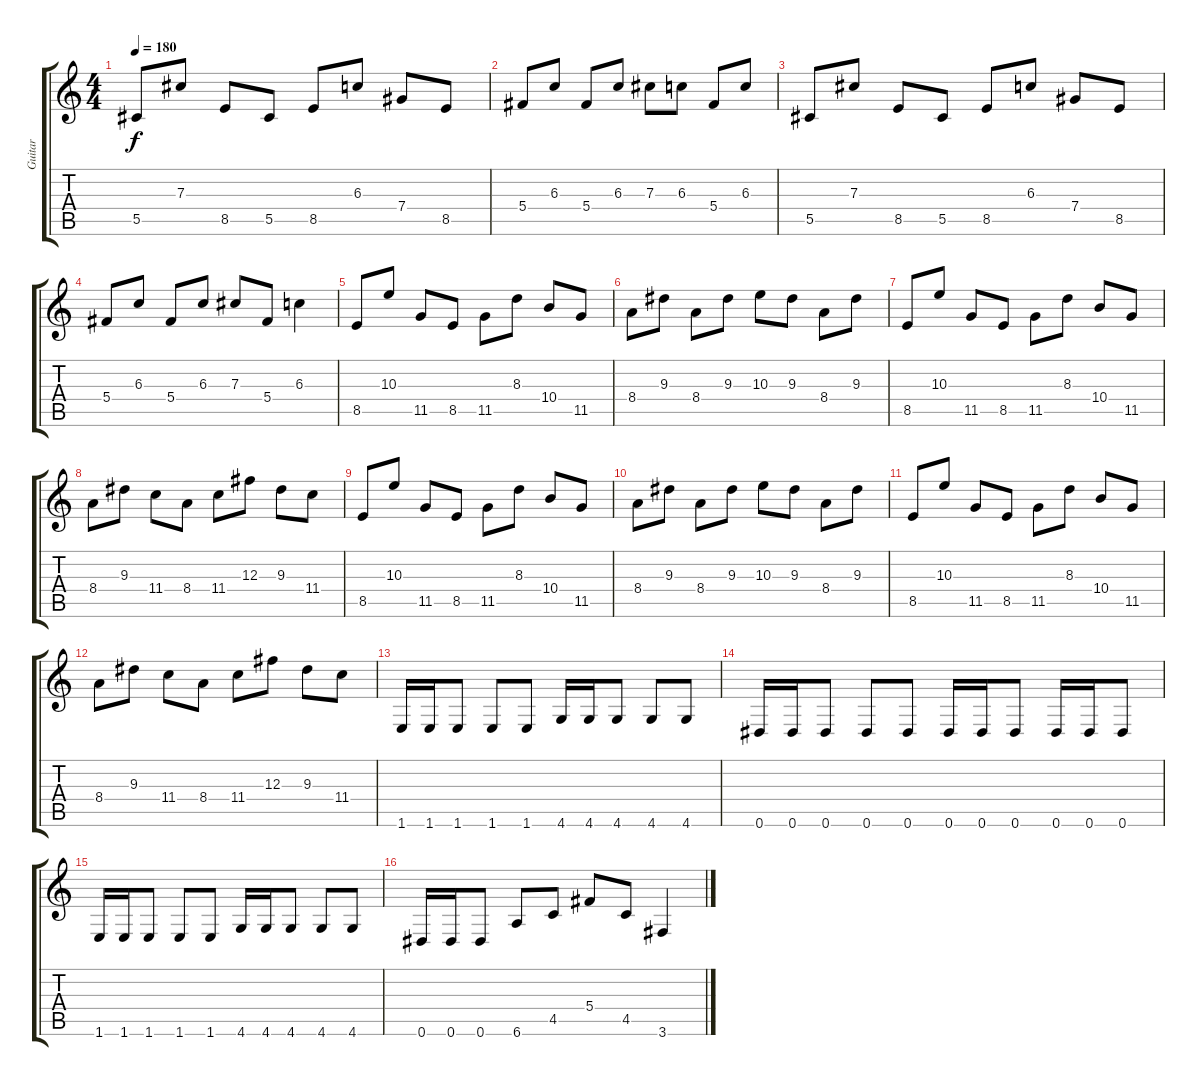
\track ("Guitar" "Guitar") {instrument distortionguitar}
\staff {score tabs}
\tuning (Eb4 Bb3 Gb3 Db3 Ab2 Eb2) {hide}
\ts (4 4)
\tempo 180
\clef g2
\ks c
5.5.8{dy f} 7.3.8 8.5.8 5.5.8 8.5.8 6.3.8 7.4.8 8.5.8 |
5.4.8 6.3.8 5.4.8 6.3.8 7.3.8 6.3.8 5.4.8 6.3.8 |
5.5.8 7.3.8 8.5.8 5.5.8 8.5.8 6.3.8 7.4.8 8.5.8 |
5.4.8 6.3.8 5.4.8 6.3.8 7.3.8 5.4.8 6.3.4 |
8.5.8 10.3.8 11.5.8 8.5.8 11.5.8 8.3.8 10.4.8 11.5.8 |
8.4.8 9.3.8 8.4.8 9.3.8 10.3.8 9.3.8 8.4.8 9.3.8 |
8.5.8 10.3.8 11.5.8 8.5.8 11.5.8 8.3.8 10.4.8 11.5.8 |
8.4.8 9.3.8 11.4.8 8.4.8 11.4.8 12.3.8 9.3.8 11.4.8 |
8.5.8 10.3.8 11.5.8 8.5.8 11.5.8 8.3.8 10.4.8 11.5.8 |
8.4.8 9.3.8 8.4.8 9.3.8 10.3.8 9.3.8 8.4.8 9.3.8 |
8.5.8 10.3.8 11.5.8 8.5.8 11.5.8 8.3.8 10.4.8 11.5.8 |
8.4.8 9.3.8 11.4.8 8.4.8 11.4.8 12.3.8 9.3.8 11.4.8 |
1.6.16 1.6.16 1.6.8 1.6.8 1.6.8 4.6.16 4.6.16 4.6.8 4.6.8 4.6.8 |
0.6.16 0.6.16 0.6.8 0.6.8 0.6.8 0.6.16 0.6.16 0.6.8 0.6.16 0.6.16 0.6.8 |
1.6.16 1.6.16 1.6.8 1.6.8 1.6.8 4.6.16 4.6.16 4.6.8 4.6.8 4.6.8 |
0.6.16 0.6.16 0.6.8 6.6.8 4.5.8 5.4.8 4.5.8 3.6.4
